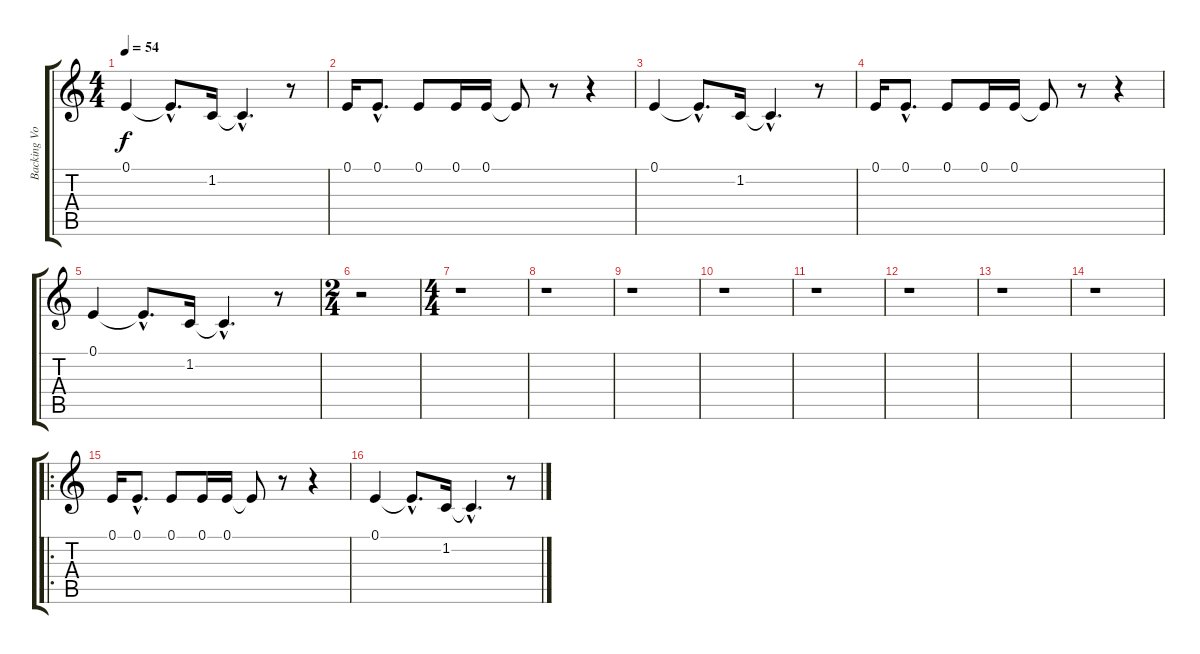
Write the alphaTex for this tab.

\track ("Backing Vox" "Backing Vo") {instrument drawbarorgan}
\staff {score tabs}
\tuning (E4 B3 G3 D3 A2 E2) {hide}
\ts (4 4)
\tempo 54
\clef g2
\ks c
0.1.4{dy f} 0.1{hac t}.8{d} 1.2.16 1.2{hac t}.4{d} r.8 |
0.1.16 0.1{hac}.8{d} 0.1.8 0.1.16 0.1.16 0.1{t}.8 r.8 r.4 |
0.1.4 0.1{hac t}.8{d} 1.2.16 1.2{hac t}.4{d} r.8 |
0.1.16 0.1{hac}.8{d} 0.1.8 0.1.16 0.1.16 0.1{t}.8 r.8 r.4 |
0.1.4 0.1{hac t}.8{d} 1.2.16 1.2{hac t}.4{d} r.8 |
\ts (2 4)
r.2 |
\ts (4 4)
r.1 |
r.1 |
r.1 |
r.1 |
r.1 |
r.1 |
r.1 |
r.1 |
\ro
0.1.16 0.1{hac}.8{d} 0.1.8 0.1.16 0.1.16 0.1{t}.8 r.8 r.4 |
0.1.4 0.1{hac t}.8{d} 1.2.16 1.2{hac t}.4{d} r.8
